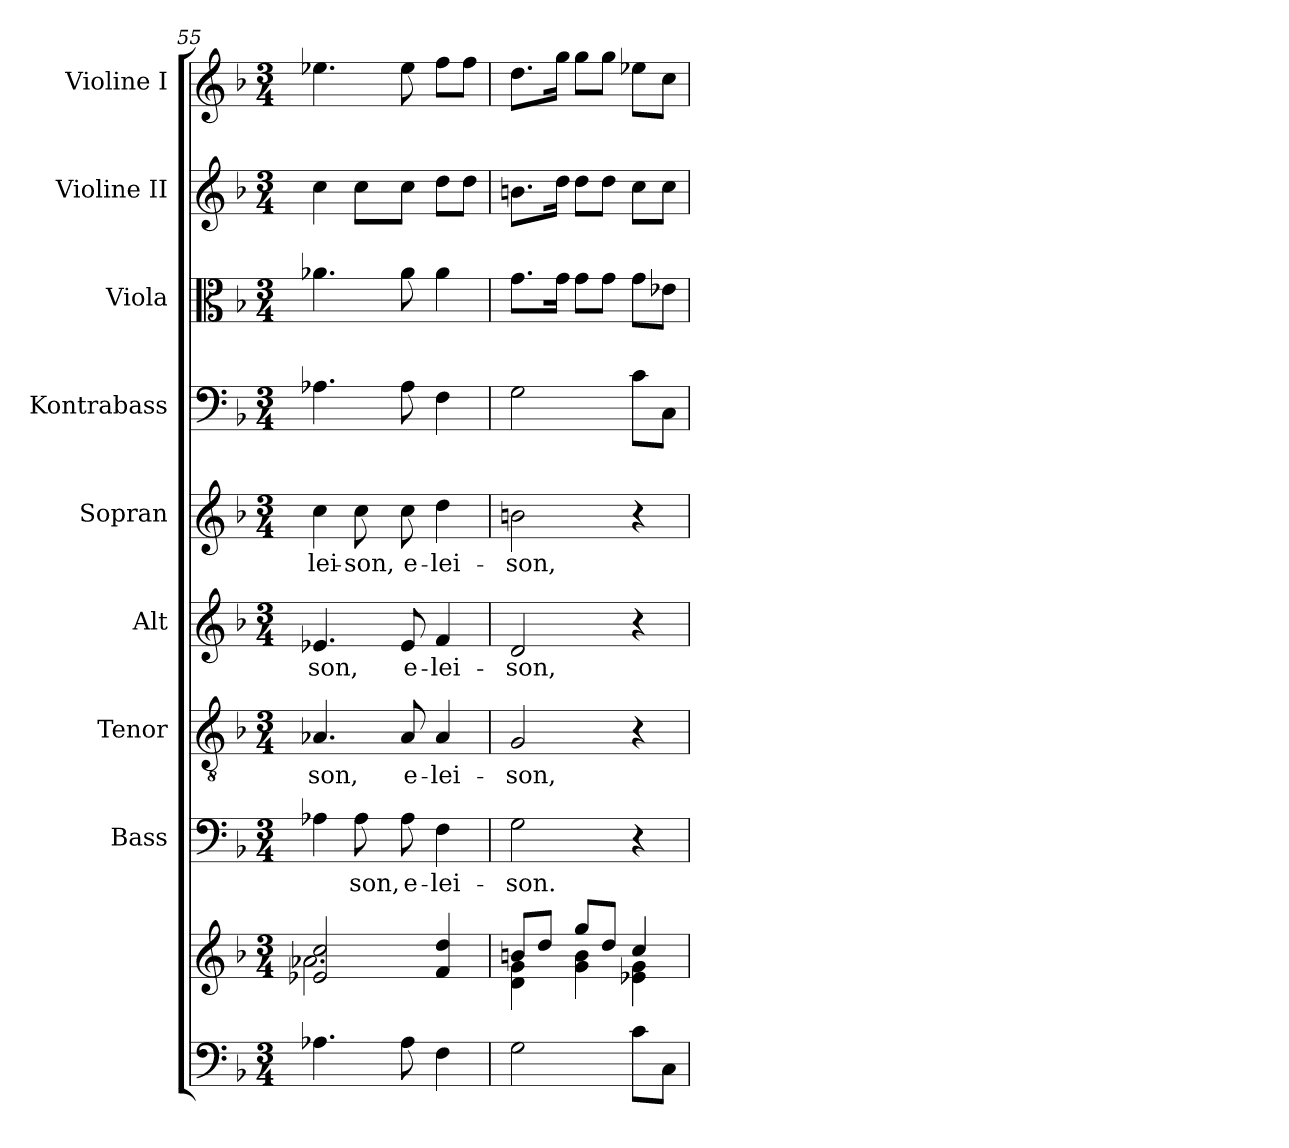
**kern	**kern	**kern	**text	**kern	**text	**kern	**text	**kern	**text	**kern	**kern	**kern	**kern
*part9	*part9	*part8	*part8	*part7	*part7	*part6	*part6	*part5	*part5	*part4	*part3	*part2	*part1
*staff10	*staff9	*staff8	*staff8	*staff7	*staff7	*staff6	*staff6	*staff5	*staff5	*staff4	*staff3	*staff2	*staff1
*	*	*I"Bass	*	*I"Tenor	*	*I"Alt	*	*I"Sopran	*	*I"Kontrabass	*I"Viola	*I"Violine II	*I"Violine I
*	*	*I'B.	*	*I'T.	*	*I'A.	*	*I'S.	*	*I'Kb.	*I'Vla.	*I'Vl. II	*I'Vl. I
*clefF4	*clefG2	*clefF4	*	*clefGv2	*	*clefG2	*	*clefG2	*	*clefF4	*clefC3	*clefG2	*clefG2
*	*	*	*	*	*	*	*	*	*	*ITrd7c12	*	*	*
*k[b-]	*k[b-]	*k[b-]	*	*k[b-]	*	*k[b-]	*	*k[b-]	*	*k[b-]	*k[b-]	*k[b-]	*k[b-]
*F:	*F:	*F:	*	*F:	*	*F:	*	*F:	*	*F:	*F:	*F:	*F:
*M3/4	*M3/4	*M3/4	*	*M3/4	*	*M3/4	*	*M3/4	*	*M3/4	*M3/4	*M3/4	*M3/4
=55	=55	=55	=55	=55	=55	=55	=55	=55	=55	=55	=55	=55	=55
*	*^	*	*	*	*	*	*	*	*	*	*	*	*
!	!	!	!	!	!	!LO:LY:b	!	!LO:LY:b	!	!LO:LY:b	!	!	!	!
4.A-X\	2e-X/ 2cc/	2.a-X\	4A-X\	.	4.A-X/	-son,	4.e-X/	-son,	4cc\	-lei-	4.AA-X\	4.a-X\	4cc\	4.ee-X\
!	!	!	!	!LO:LY:b	!	!	!	!	!	!LO:LY:b	!	!	!	!
.	.	.	8A-\	-son,	.	.	.	.	8cc\	-son,	.	.	8cc\L	.
!	!	!	!	!LO:LY:b	!	!LO:LY:b	!	!LO:LY:b	!	!LO:LY:b	!	!	!	!
8A-\	.	.	8A-\	e-	8A-/	e-	8e-/	e-	8cc\	e-	8AA-\	8a-\	8cc\J	8ee-\
!	!	!	!	!LO:LY:b	!	!LO:LY:b	!	!LO:LY:b	!	!LO:LY:b	!	!	!	!
4F\	4f/ 4dd/	.	4F\	-lei-	4A-/	-lei-	4f/	-lei-	4dd\	-lei-	4FF\	4a-\	8dd\L	8ff\L
.	.	.	.	.	.	.	.	.	.	.	.	.	8dd\J	8ff\J
!!LO:PB:g=z
=56	=56	=56	=56	=56	=56	=56	=56	=56	=56	=56	=56	=56	=56	=56
!	!	!	!	!LO:LY:b	!	!LO:LY:b	!	!LO:LY:b	!	!LO:LY:b	!	!	!	!
2G\	8bn/L	4d\ 4g\	2G\	-son.	2G/	-son,	2d/	-son,	2bn\	-son,	2GG\	8.g\L	8.bn\L	8.dd\L
.	8dd/J	.	.	.	.	.	.	.	.	.	.	.	.	.
.	.	.	.	.	.	.	.	.	.	.	.	16g\Jk	16dd\Jk	16gg\Jk
.	8gg/L	4g\ 4b\	.	.	.	.	.	.	.	.	.	8g\L	8dd\L	8gg\L
.	8dd/J	.	.	.	.	.	.	.	.	.	.	8g\J	8dd\J	8gg\J
8c\L	4cc/	4e-X\ 4g\	4r	.	4r	.	4r	.	4r	.	8C\L	8g\L	8cc\L	8ee-X\L
8C\J	.	.	.	.	.	.	.	.	.	.	8CC\J	8e-X\J	8cc\J	8cc\J
*	*v	*v	*	*	*	*	*	*	*	*	*	*	*	*
=	=	=	=	=	=	=	=	=	=	=	=	=	=
*-	*-	*-	*-	*-	*-	*-	*-	*-	*-	*-	*-	*-	*-
